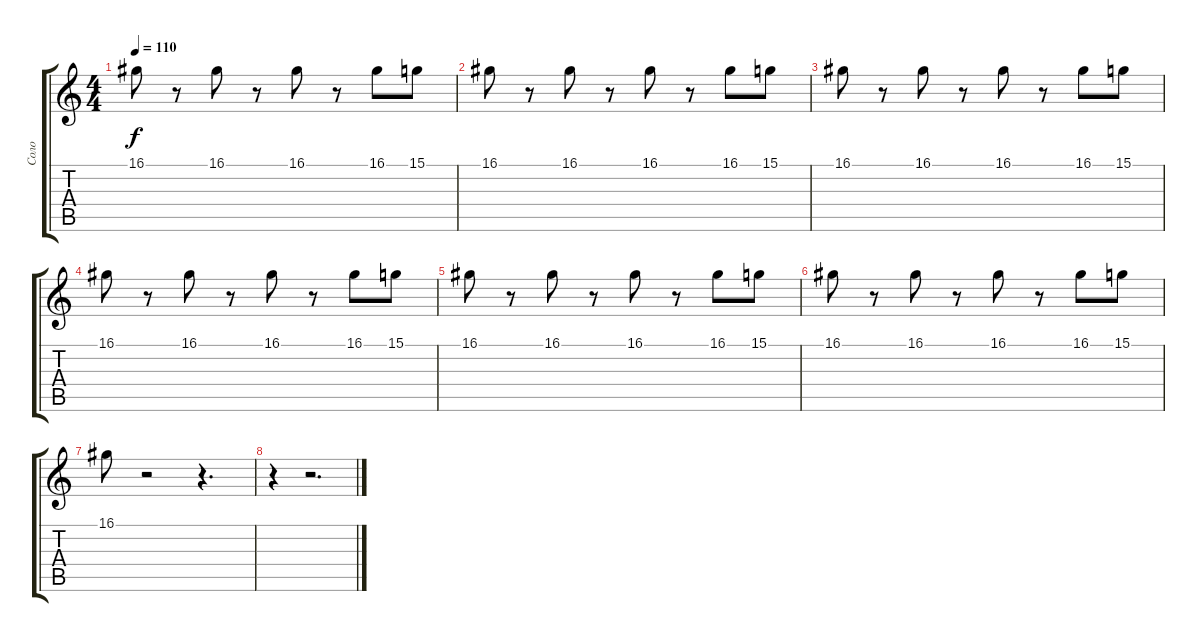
\track ("Соло" "Соло") {instrument lead1square}
\staff {score tabs}
\tuning (E4 B3 G3 D3 A2 E2) {hide}
\ts (4 4)
\tempo 110
\clef g2
\ks c
16.1.8{dy f} r.8 16.1.8 r.8 16.1.8 r.8 16.1.8 15.1.8 |
16.1.8 r.8 16.1.8 r.8 16.1.8 r.8 16.1.8 15.1.8 |
16.1.8 r.8 16.1.8 r.8 16.1.8 r.8 16.1.8 15.1.8 |
16.1.8 r.8 16.1.8 r.8 16.1.8 r.8 16.1.8 15.1.8 |
16.1.8 r.8 16.1.8 r.8 16.1.8 r.8 16.1.8 15.1.8 |
16.1.8 r.8 16.1.8 r.8 16.1.8 r.8 16.1.8 15.1.8 |
16.1.8 r.2 r.4{d} |
r.4 r.2{d}
